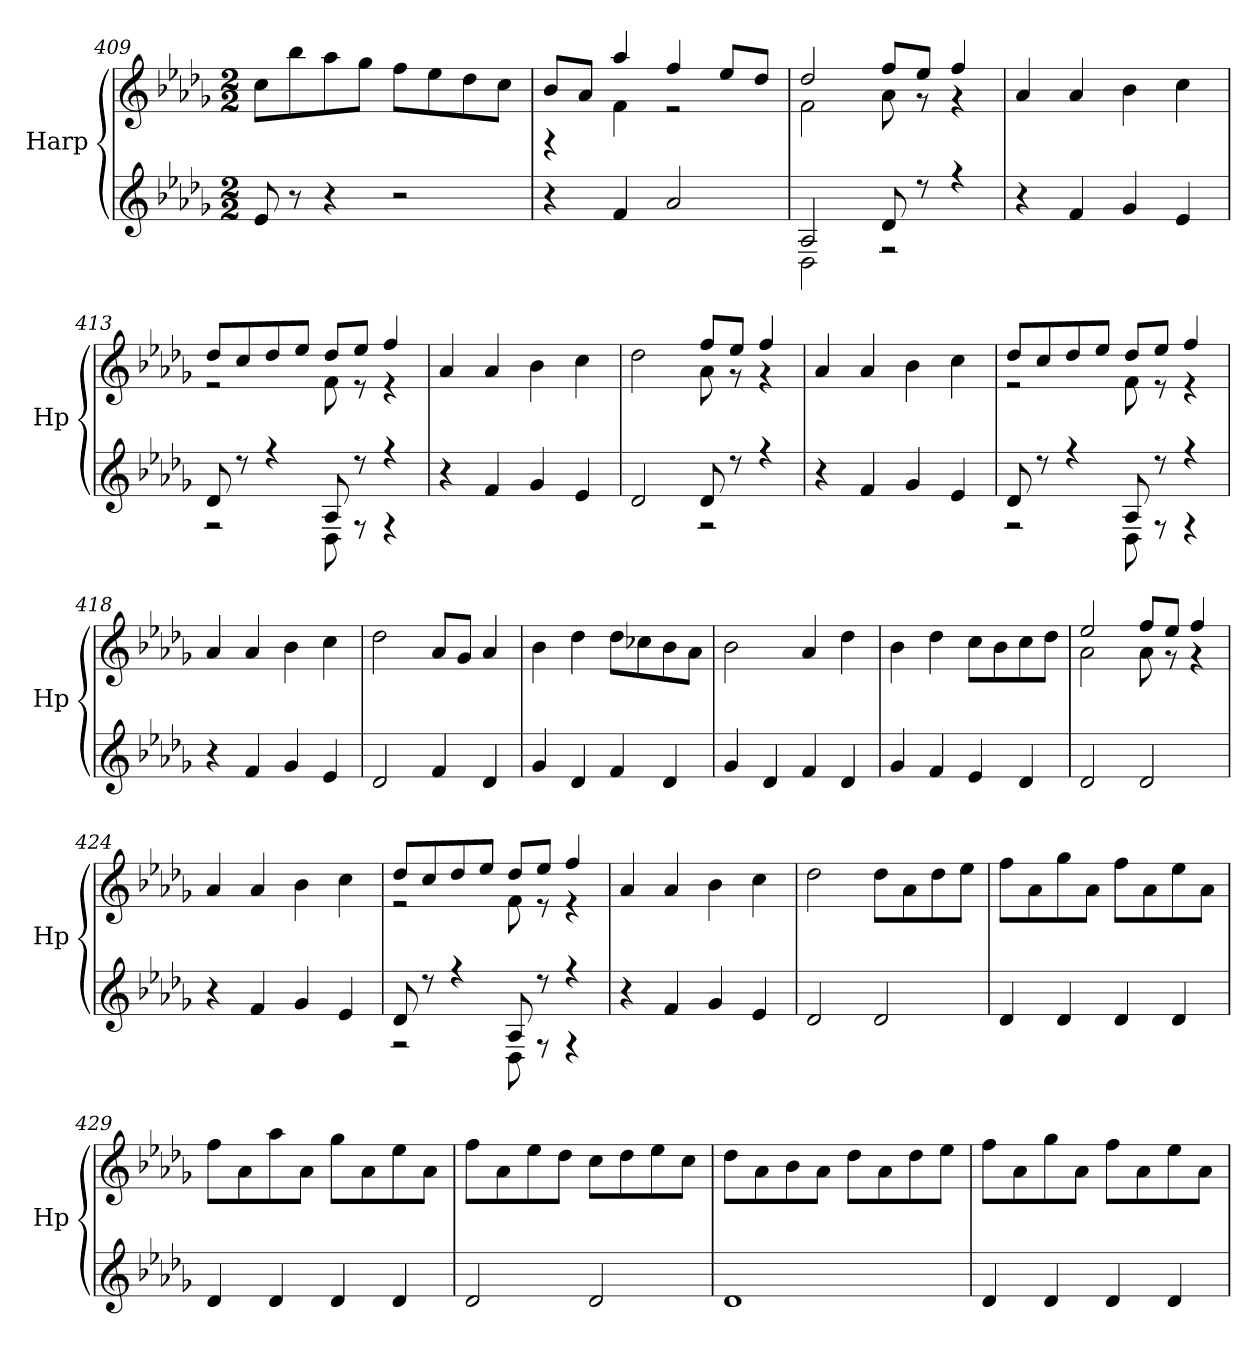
**kern	**kern
*part1	*part1
*staff2	*staff1
*I"Harp	*
*I'Hp	*
*clefG2	*clefG2
*k[b-e-a-d-g-]	*k[b-e-a-d-g-]
*M2/2	*M2/2
=409	=409
8e-/	8cc\L
8r	8bb-\
4r	8aa-\
.	8gg-\J
2r	8ff\L
.	8ee-\
.	8dd-\
.	8cc\J
!!LO:LB:g=z
=410	=410
*	*^
4r	8b-/L	4rF
.	8a-/J	.
4f/	4aa-/	4f\
2a-/	4ff/	2r
.	8ee-/L	.
.	8dd-/J	.
=411	=411	=411
*^	*	*
2A-/	2D-\	2dd-/	2f\
8d-/	2rF	8ff/L	8a-\
8r	.	8ee-/J	8r
4r	.	4ff/	4r
*v	*v	*	*
*	*v	*v
=412	=412
4r	4a-/
4f/	4a-/
4g-/	4b-\
4e-/	4cc\
=413	=413
*^	*^
8d-/	2rF	8dd-/L	2r
8r	.	8cc/	.
4r	.	8dd-/	.
.	.	8ee-/J	.
8A-/	8D-\	8dd-/L	8f\
8r	8rF	8ee-/J	8r
4r	4rF	4ff/	4r
*v	*v	*	*
*	*v	*v
=414	=414
4r	4a-/
4f/	4a-/
4g-/	4b-\
4e-/	4cc\
=415	=415
*^	*^
2d-/	2ryy	2dd-\	2ryy
8d-/	2rF	8ff/L	8a-\
8r	.	8ee-/J	8r
4r	.	4ff/	4r
*v	*v	*	*
*	*v	*v
=416	=416
4r	4a-/
4f/	4a-/
4g-/	4b-\
4e-/	4cc\
!!LO:LB:g=z
=417	=417
*^	*^
8d-/	2rF	8dd-/L	2r
8r	.	8cc/	.
4r	.	8dd-/	.
.	.	8ee-/J	.
8A-/	8D-\	8dd-/L	8f\
8r	8rF	8ee-/J	8r
4r	4rF	4ff/	4r
*v	*v	*	*
*	*v	*v
=418	=418
4r	4a-/
4f/	4a-/
4g-/	4b-\
4e-/	4cc\
=419	=419
2d-/	2dd-\
4f/	8a-/L
.	8g-/J
4d-/	4a-/
=420	=420
4g-/	4b-\
4d-/	4dd-\
4f/	8dd-\L
.	8cc-X\
4d-/	8b-\
.	8a-\J
=421	=421
4g-/	2b-\
4d-/	.
4f/	4a-/
4d-/	4dd-\
=422	=422
4g-/	4b-\
4f/	4dd-\
4e-/	8cc\L
.	8b-\
4d-/	8cc\
.	8dd-\J
=423	=423
*	*^
2d-/	2ee-/	2a-\
2d-/	8ff/L	8a-\
.	8ee-/J	8r
.	4ff/	4r
*	*v	*v
!!LO:LB:g=z
=424	=424
4r	4a-/
4f/	4a-/
4g-/	4b-\
4e-/	4cc\
=425	=425
*^	*^
8d-/	2rF	8dd-/L	2r
8r	.	8cc/	.
4r	.	8dd-/	.
.	.	8ee-/J	.
8A-/	8D-\	8dd-/L	8f\
8r	8rF	8ee-/J	8r
4r	4rF	4ff/	4r
*v	*v	*	*
*	*v	*v
=426	=426
4r	4a-/
4f/	4a-/
4g-/	4b-\
4e-/	4cc\
=427	=427
2d-/	2dd-\
2d-/	8dd-\L
.	8a-\
.	8dd-\
.	8ee-\J
=428	=428
4d-/	8ff\L
.	8a-\
4d-/	8gg-\
.	8a-\J
4d-/	8ff\L
.	8a-\
4d-/	8ee-\
.	8a-\J
=429	=429
4d-/	8ff\L
.	8a-\
4d-/	8aa-\
.	8a-\J
4d-/	8gg-\L
.	8a-\
4d-/	8ee-\
.	8a-\J
!!LO:PB:g=z
=430	=430
2d-/	8ff\L
.	8a-\
.	8ee-\
.	8dd-\J
2d-/	8cc\L
.	8dd-\
.	8ee-\
.	8cc\J
=431	=431
1d-	8dd-\L
.	8a-\
.	8b-\
.	8a-\J
.	8dd-\L
.	8a-\
.	8dd-\
.	8ee-\J
=432	=432
4d-/	8ff\L
.	8a-\
4d-/	8gg-\
.	8a-\J
4d-/	8ff\L
.	8a-\
4d-/	8ee-\
.	8a-\J
=	=
*-	*-
